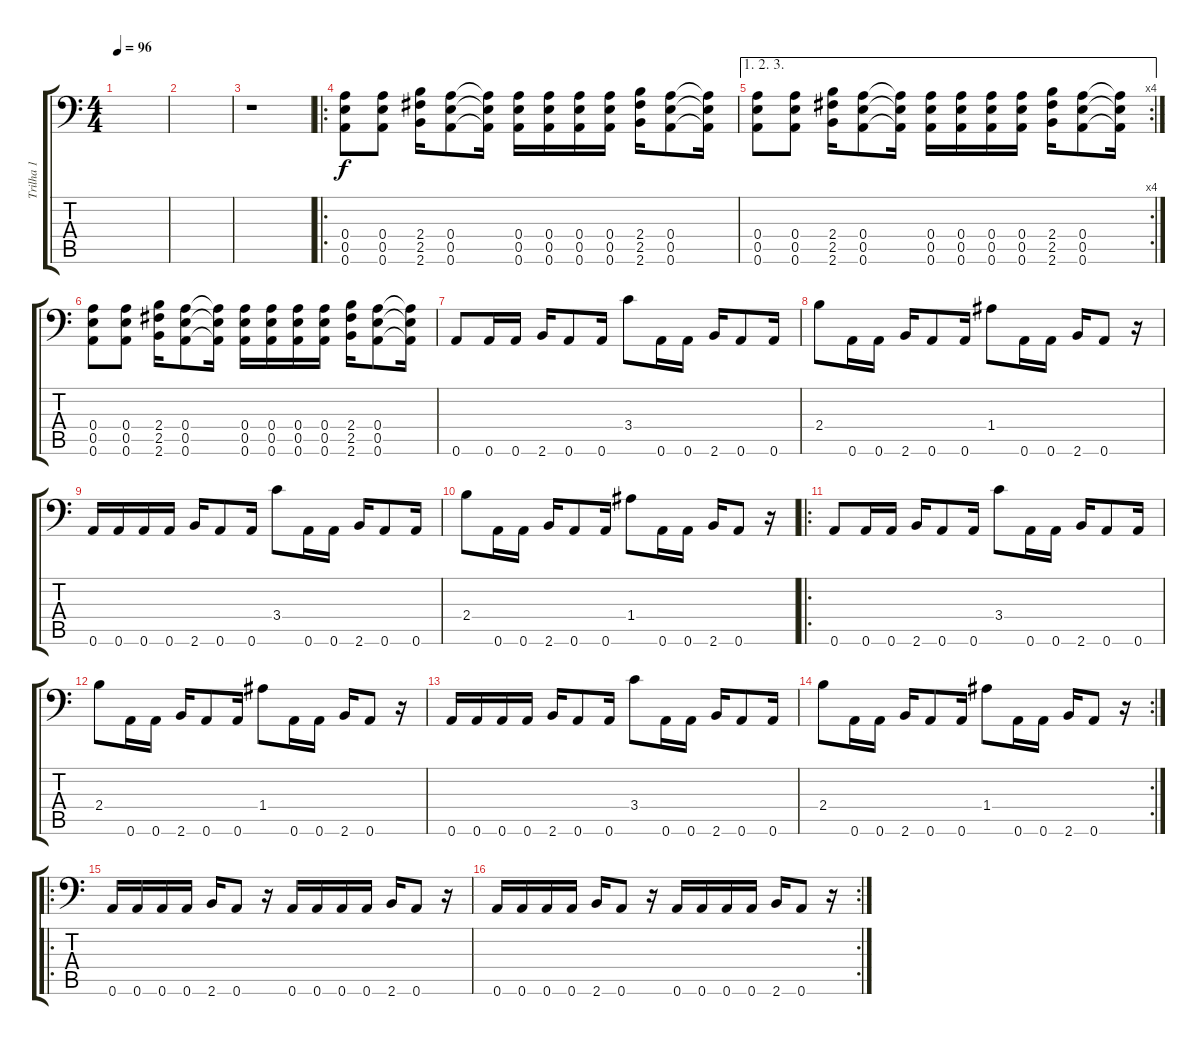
\track ("Trilha 1" "Trilha 1") {instrument distortionguitar}
\staff {score tabs}
\tuning (B3 Gb3 D3 A2 E2 A1) {hide}
\ts (4 4)
\tempo 96
\clef f4
\ks c
|
|
r.1 |
\ro
(0.4 0.5 0.6).8 (0.4 0.5 0.6).8 (2.4 2.5 2.6).16 (0.4 0.5 0.6).8 (0.4{t} 0.5{t} 0.6{t}).16 (0.4 0.5 0.6).16 (0.4 0.5 0.6).16 (0.4 0.5 0.6).16 (0.4 0.5 0.6).16 (2.4 2.5 2.6).16 (0.4 0.5 0.6).8 (0.4{t} 0.5{t} 0.6{t}).16 |
\ae (1 2 3)
\rc 4
(0.4 0.5 0.6).8 (0.4 0.5 0.6).8 (2.4 2.5 2.6).16 (0.4 0.5 0.6).8 (0.4{t} 0.5{t} 0.6{t}).16 (0.4 0.5 0.6).16 (0.4 0.5 0.6).16 (0.4 0.5 0.6).16 (0.4 0.5 0.6).16 (2.4 2.5 2.6).16 (0.4 0.5 0.6).8 (0.4{t} 0.5{t} 0.6{t}).16 |
(0.4 0.5 0.6).8 (0.4 0.5 0.6).8 (2.4 2.5 2.6).16 (0.4 0.5 0.6).8 (0.4{t} 0.5{t} 0.6{t}).16 (0.4 0.5 0.6).16 (0.4 0.5 0.6).16 (0.4 0.5 0.6).16 (0.4 0.5 0.6).16 (2.4 2.5 2.6).16 (0.4 0.5 0.6).8 (0.4{t} 0.5{t} 0.6{t}).16 |
0.6.8 0.6.16 0.6.16 2.6.16 0.6.8 0.6.16 3.4.8 0.6.16 0.6.16 2.6.16 0.6.8 0.6.16 |
2.4.8 0.6.16 0.6.16 2.6.16 0.6.8 0.6.16 1.4.8 0.6.16 0.6.16 2.6.16 0.6.8 r.16 |
0.6.16 0.6.16 0.6.16 0.6.16 2.6.16 0.6.8 0.6.16 3.4.8 0.6.16 0.6.16 2.6.16 0.6.8 0.6.16 |
2.4.8 0.6.16 0.6.16 2.6.16 0.6.8 0.6.16 1.4.8 0.6.16 0.6.16 2.6.16 0.6.8 r.16 |
\ro
0.6.8 0.6.16 0.6.16 2.6.16 0.6.8 0.6.16 3.4.8 0.6.16 0.6.16 2.6.16 0.6.8 0.6.16 |
2.4.8 0.6.16 0.6.16 2.6.16 0.6.8 0.6.16 1.4.8 0.6.16 0.6.16 2.6.16 0.6.8 r.16 |
0.6.16 0.6.16 0.6.16 0.6.16 2.6.16 0.6.8 0.6.16 3.4.8 0.6.16 0.6.16 2.6.16 0.6.8 0.6.16 |
\rc 2
2.4.8 0.6.16 0.6.16 2.6.16 0.6.8 0.6.16 1.4.8 0.6.16 0.6.16 2.6.16 0.6.8 r.16 |
\ro
0.6.16 0.6.16 0.6.16 0.6.16 2.6.16 0.6.8 r.16 0.6.16 0.6.16 0.6.16 0.6.16 2.6.16 0.6.8 r.16 |
\rc 2
0.6.16 0.6.16 0.6.16 0.6.16 2.6.16 0.6.8 r.16 0.6.16 0.6.16 0.6.16 0.6.16 2.6.16 0.6.8 r.16
